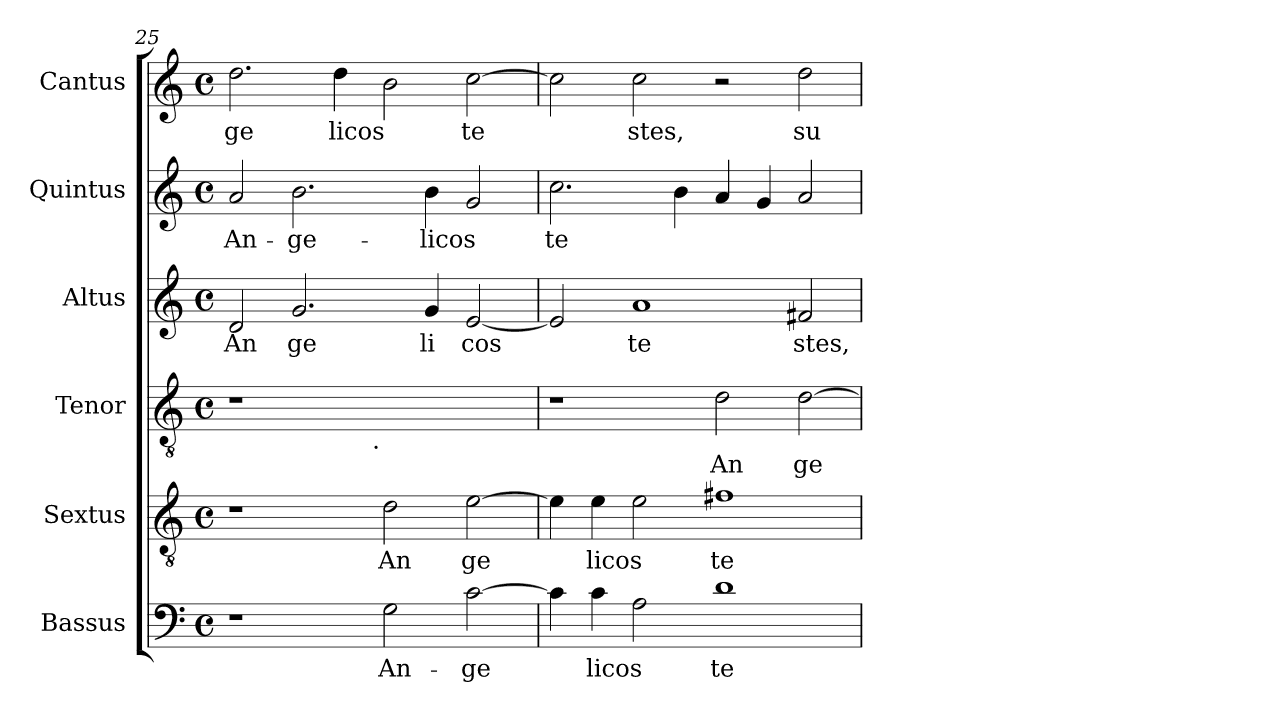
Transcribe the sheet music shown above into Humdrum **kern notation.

**kern	**text	**kern	**text	**kern	**text	**kern	**text	**kern	**text	**kern	**text
*part6	*part6	*part5	*part5	*part4	*part4	*part3	*part3	*part2	*part2	*part1	*part1
*staff6	*staff6	*staff5	*staff5	*staff4	*staff4	*staff3	*staff3	*staff2	*staff2	*staff1	*staff1
*I"Bassus	*	*I"Sextus	*	*I"Tenor	*	*I"Altus	*	*I"Quintus	*	*I"Cantus	*
*clefF4	*	*clefGv2	*	*clefGv2	*	*clefG2	*	*clefG2	*	*clefG2	*
*k[]	*	*k[]	*	*k[]	*	*k[]	*	*k[]	*	*k[]	*
*C:	*	*C:	*	*C:	*	*C:	*	*C:	*	*C:	*
*M4/4	*	*M4/4	*	*M4/4	*	*M4/4	*	*M4/4	*	*M4/4	*
*met(c)	*	*met(c)	*	*met(c)	*	*met(c)	*	*met(c)	*	*met(c)	*
=25	=25	=25	=25	=25	=25	=25	=25	=25	=25	=25	=25
!	!	!	!	!	!	!	!LO:LY:b:cj	!	!LO:LY:b:cj	!	!LO:LY:b:cj
*	*	*	*	*^	*	*	*	*	*	*	*
1r	.	1r	.	1r	2ryy	.	2d/	An	2a/	An-	2.dd\	ge
!	!	!	!	!	!	!	!	!LO:LY:b:cj	!	!LO:LY:b:cj	!	!
.	.	.	.	.	4...ryy	.	2.g/	ge	2.b\	-ge-	.	.
!	!	!	!	!	!	!	!	!	!	!	!	!LO:LY:b:cj
.	.	.	.	.	.	.	.	.	.	.	4dd\	licos
!	!	!	!	!	!LO:TX:b:t=.	!	!	!	!	!	!	!
.	.	.	.	.	1ryy	.	.	.	.	.	.	.
!	!LO:LY:b:cj	!	!LO:LY:b:cj	!	!	!	!	!	!	!	!	!LO:LY:b:cj
2G\	An-	2d\	An	1ryy	.	.	.	.	.	.	2b\	.
!	!	!	!	!	!	!	!	!LO:LY:b:cj	!	!LO:LY:b:cj	!	!
.	.	.	.	.	.	.	4g/	li	4b\	-licos	.	.
!	!LO:LY:b:cj	!	!LO:LY:b:cj	!	!	!	!	!LO:LY:b:cj	!	!LO:LY:b:cj	!	!LO:LY:b:cj
[>2c\	-ge-	[>2e\	ge	.	.	.	[<2e/	cos	2g/	.	[>2cc\	te
.	.	.	.	.	32ryy	.	.	.	.	.	.	.
=26	=26	=26	=26	=26	=26	=26	=26	=26	=26	=26	=26	=26
!	!LO:LY:b:cj	!	!LO:LY:b:cj	!	!	!	!	!LO:LY:b:cj	!	!LO:LY:b:cj	!	!LO:LY:b:cj
*	*	*	*	*v	*v	*	*	*	*	*	*	*
4c\]	--	4e\]	.	1r	.	2e/]	.	2.cc\	te-	2cc\]	.
!	!LO:LY:b:cj	!	!LO:LY:b:cj	!	!	!	!	!	!	!	!
4c\	-licos	4e\	licos	.	.	.	.	.	.	.	.
!	!LO:LY:b:cj	!	!LO:LY:b:cj	!	!	!	!LO:LY:b:cj	!	!	!	!LO:LY:b:cj
2A\	.	2e\	.	.	.	1a	te	.	.	2cc\	stes,
!	!	!	!	!	!	!	!	!	!LO:LY:b:cj	!	!
.	.	.	.	.	.	.	.	4b\	--	.	.
!	!LO:LY:b:cj	!	!LO:LY:b:cj	!	!LO:LY:b:cj	!	!	!	!LO:LY:b:cj	!	!
1d	te-	1f#X	te	2d\	An	.	.	4a/	--	2r	.
!	!	!	!	!	!	!	!	!	!LO:LY:b:cj	!	!
.	.	.	.	.	.	.	.	4g/	--	.	.
!	!	!	!	!	!LO:LY:b:cj	!	!LO:LY:b:cj	!	!LO:LY:b:cj	!	!LO:LY:b:cj
.	.	.	.	[>2d\	ge	2f#X/	stes,	2a/	--	2dd\	su
=	=	=	=	=	=	=	=	=	=	=	=
*-	*-	*-	*-	*-	*-	*-	*-	*-	*-	*-	*-
